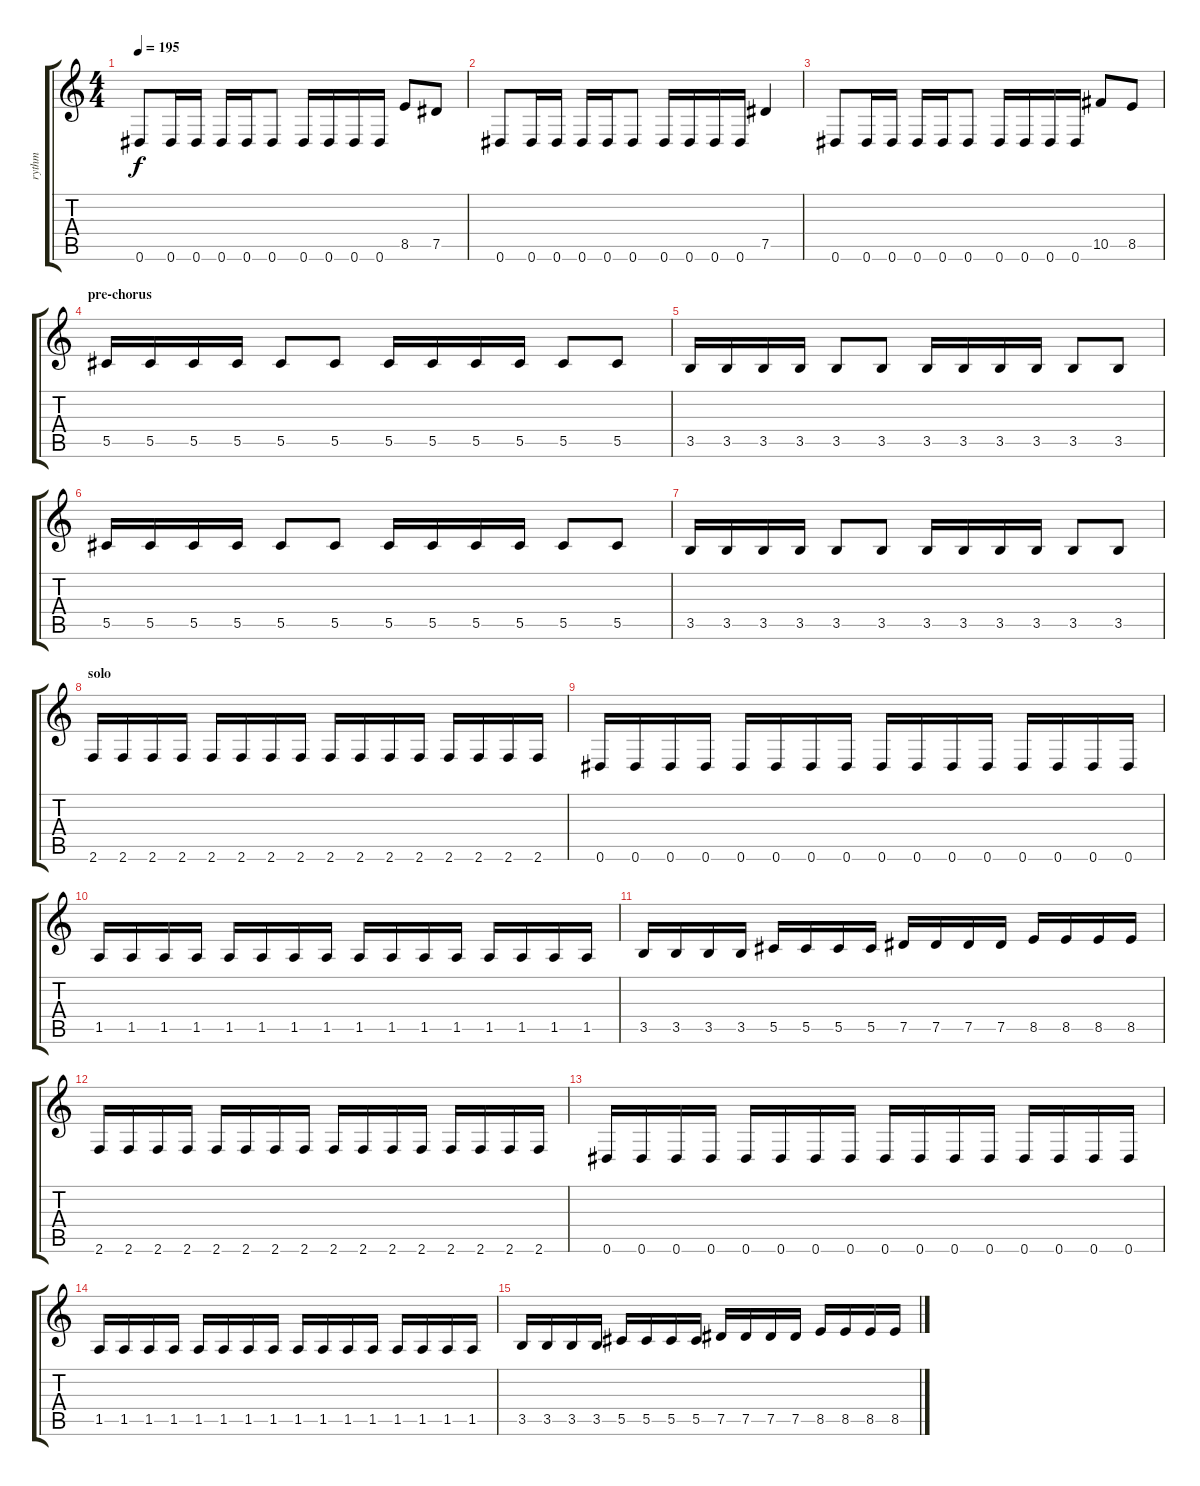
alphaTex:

\track ("rythm" "rythm") {instrument distortionguitar}
\staff {score tabs}
\tuning (Eb4 Bb3 Gb3 Db3 Ab2 Eb2) {hide}
\ts (4 4)
\tempo 195
\clef g2
\ks c
0.6.8{dy f} 0.6.16 0.6.16 0.6.16 0.6.16 0.6.8 0.6.16 0.6.16 0.6.16 0.6.16 8.5.8 7.5.8 |
0.6.8 0.6.16 0.6.16 0.6.16 0.6.16 0.6.8 0.6.16 0.6.16 0.6.16 0.6.16 7.5.4 |
0.6.8 0.6.16 0.6.16 0.6.16 0.6.16 0.6.8 0.6.16 0.6.16 0.6.16 0.6.16 10.5.8 8.5.8 |
\section ("" "pre-chorus")
5.5.16 5.5.16 5.5.16 5.5.16 5.5.8 5.5.8 5.5.16 5.5.16 5.5.16 5.5.16 5.5.8 5.5.8 |
3.5.16 3.5.16 3.5.16 3.5.16 3.5.8 3.5.8 3.5.16 3.5.16 3.5.16 3.5.16 3.5.8 3.5.8 |
5.5.16 5.5.16 5.5.16 5.5.16 5.5.8 5.5.8 5.5.16 5.5.16 5.5.16 5.5.16 5.5.8 5.5.8 |
3.5.16 3.5.16 3.5.16 3.5.16 3.5.8 3.5.8 3.5.16 3.5.16 3.5.16 3.5.16 3.5.8 3.5.8 |
\section ("" "solo")
2.6.16 2.6.16 2.6.16 2.6.16 2.6.16 2.6.16 2.6.16 2.6.16 2.6.16 2.6.16 2.6.16 2.6.16 2.6.16 2.6.16 2.6.16 2.6.16 |
0.6.16 0.6.16 0.6.16 0.6.16 0.6.16 0.6.16 0.6.16 0.6.16 0.6.16 0.6.16 0.6.16 0.6.16 0.6.16 0.6.16 0.6.16 0.6.16 |
1.5.16 1.5.16 1.5.16 1.5.16 1.5.16 1.5.16 1.5.16 1.5.16 1.5.16 1.5.16 1.5.16 1.5.16 1.5.16 1.5.16 1.5.16 1.5.16 |
3.5.16 3.5.16 3.5.16 3.5.16 5.5.16 5.5.16 5.5.16 5.5.16 7.5.16 7.5.16 7.5.16 7.5.16 8.5.16 8.5.16 8.5.16 8.5.16 |
2.6.16 2.6.16 2.6.16 2.6.16 2.6.16 2.6.16 2.6.16 2.6.16 2.6.16 2.6.16 2.6.16 2.6.16 2.6.16 2.6.16 2.6.16 2.6.16 |
0.6.16 0.6.16 0.6.16 0.6.16 0.6.16 0.6.16 0.6.16 0.6.16 0.6.16 0.6.16 0.6.16 0.6.16 0.6.16 0.6.16 0.6.16 0.6.16 |
1.5.16 1.5.16 1.5.16 1.5.16 1.5.16 1.5.16 1.5.16 1.5.16 1.5.16 1.5.16 1.5.16 1.5.16 1.5.16 1.5.16 1.5.16 1.5.16 |
3.5.16 3.5.16 3.5.16 3.5.16 5.5.16 5.5.16 5.5.16 5.5.16 7.5.16 7.5.16 7.5.16 7.5.16 8.5.16 8.5.16 8.5.16 8.5.16
